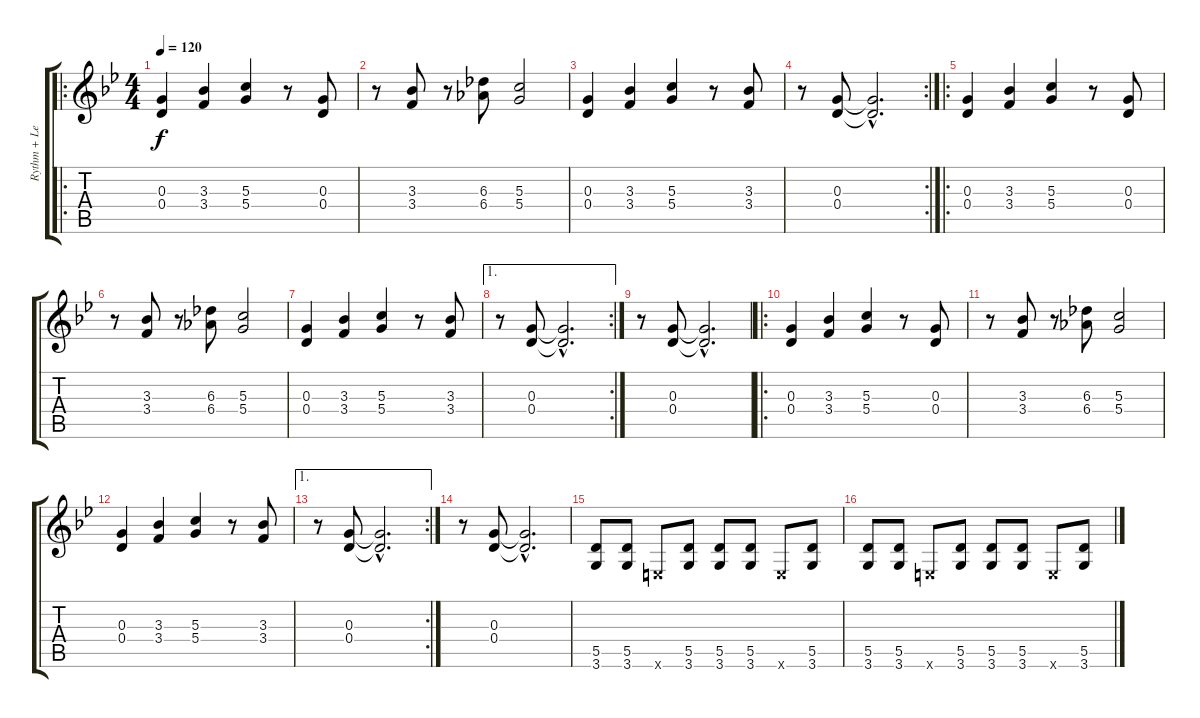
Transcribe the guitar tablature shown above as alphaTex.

\track ("Rythm + Lead Guitar" "Rythm + Le") {instrument distortionguitar}
\staff {score tabs}
\tuning (E4 B3 G3 D3 A2 E2) {hide}
\ro
\ts (4 4)
\tempo 120
\clef g2
\ks bb
(0.3 0.4).4{dy f instrument distortionguitar} (3.3 3.4).4 (5.3 5.4).4 r.8 (0.3 0.4).8 |
r.8 (3.3 3.4).8 r.8 (6.3 6.4).8 (5.3 5.4).2 |
(0.3 0.4).4 (3.3 3.4).4 (5.3 5.4).4 r.8 (3.3 3.4).8 |
\rc 2
r.8 (0.3 0.4).8 (0.3{hac t} 0.4{hac t}).2{d} |
\ro
(0.3 0.4).4 (3.3 3.4).4 (5.3 5.4).4 r.8 (0.3 0.4).8 |
r.8 (3.3 3.4).8 r.8 (6.3 6.4).8 (5.3 5.4).2 |
(0.3 0.4).4 (3.3 3.4).4 (5.3 5.4).4 r.8 (3.3 3.4).8 |
\ae 1
\rc 2
r.8 (0.3 0.4).8 (0.3{hac t} 0.4{hac t}).2{d} |
r.8 (0.3 0.4).8 (0.3{hac t} 0.4{hac t}).2{d} |
\ro
(0.3 0.4).4 (3.3 3.4).4 (5.3 5.4).4 r.8 (0.3 0.4).8 |
r.8 (3.3 3.4).8 r.8 (6.3 6.4).8 (5.3 5.4).2 |
(0.3 0.4).4 (3.3 3.4).4 (5.3 5.4).4 r.8 (3.3 3.4).8 |
\ae 1
\rc 2
r.8 (0.3 0.4).8 (0.3{hac t} 0.4{hac t}).2{d} |
r.8 (0.3 0.4).8 (0.3{hac t} 0.4{hac t}).2{d} |
(5.5 3.6).8 (5.5 3.6).8 0.6{x}.8 (5.5 3.6).8 (5.5 3.6).8 (5.5 3.6).8 0.6{x}.8 (5.5 3.6).8 |
(5.5 3.6).8 (5.5 3.6).8 0.6{x}.8 (5.5 3.6).8 (5.5 3.6).8 (5.5 3.6).8 0.6{x}.8 (5.5 3.6).8
